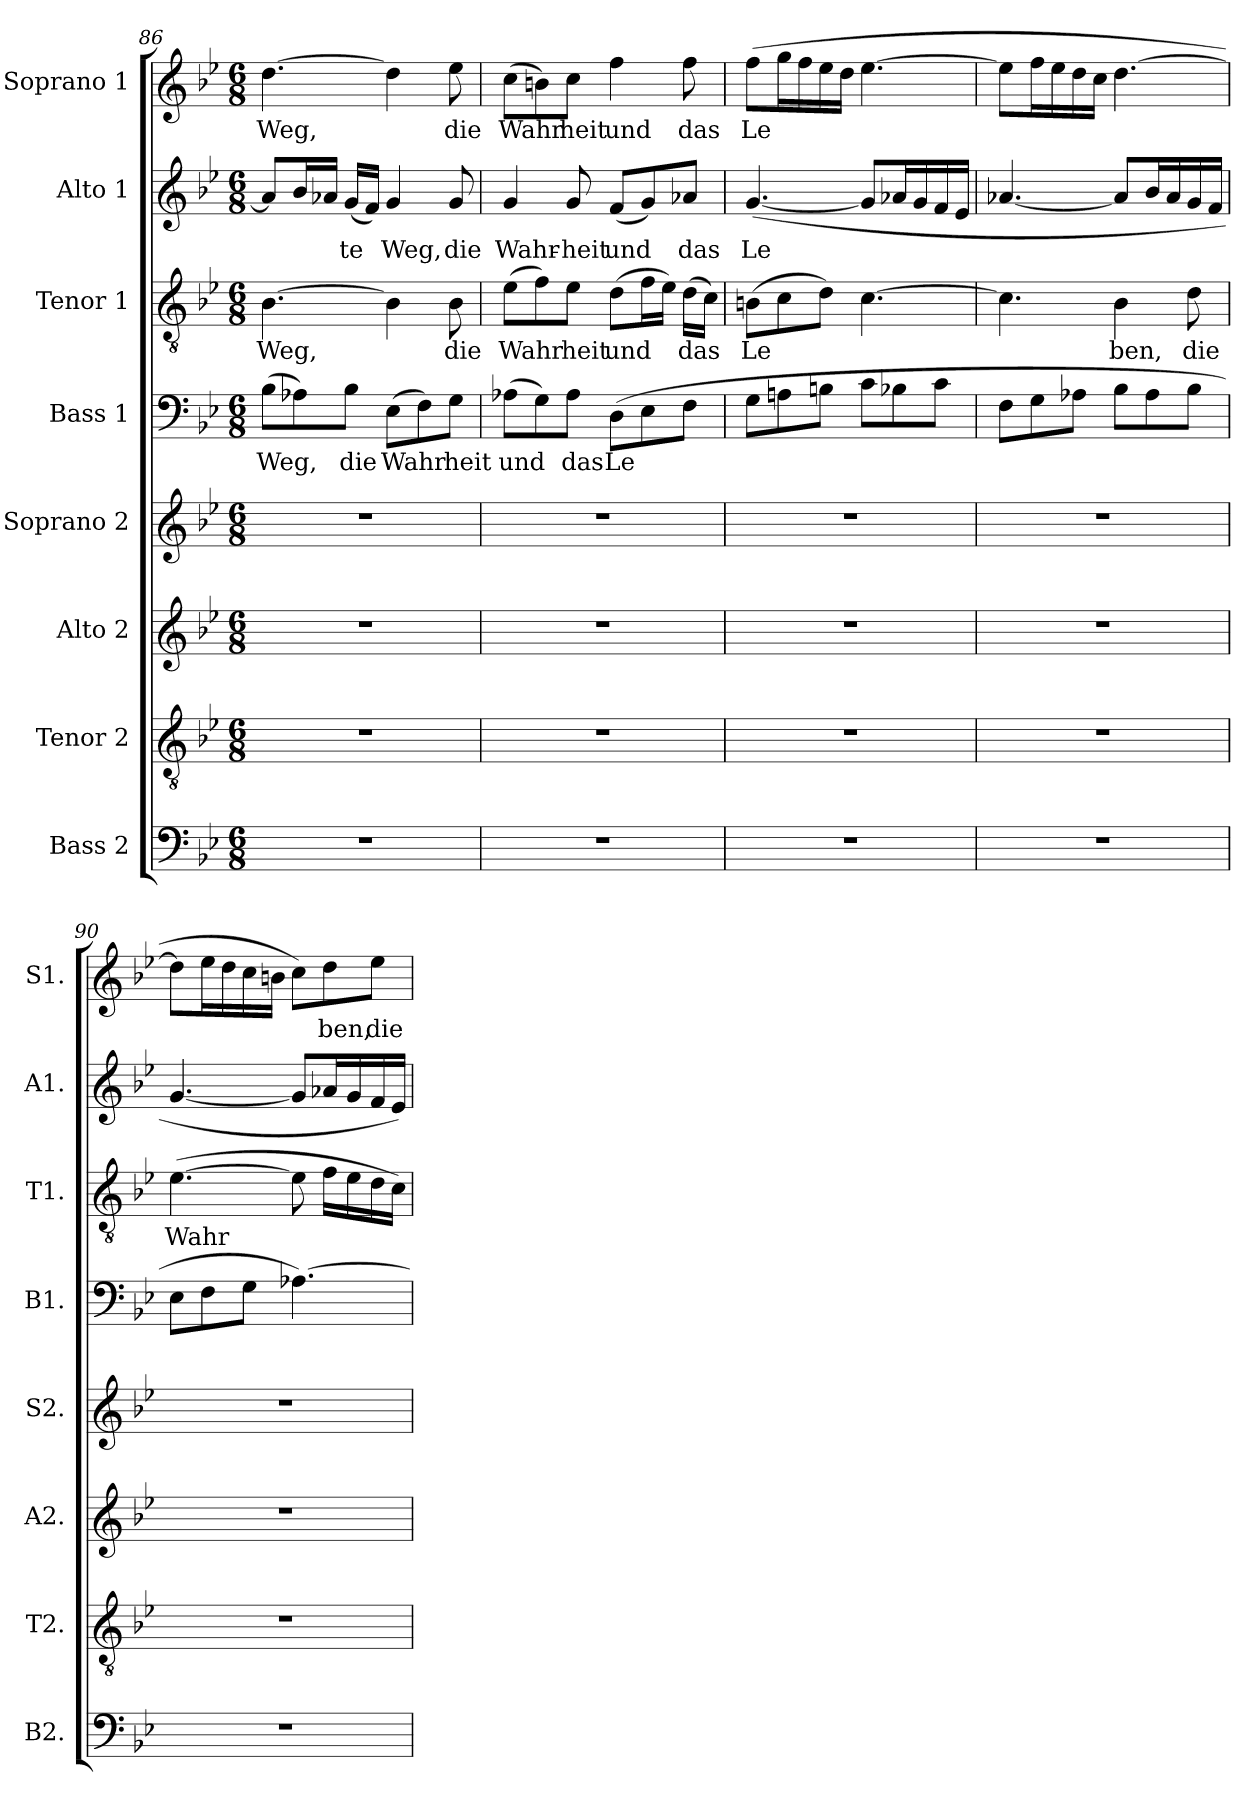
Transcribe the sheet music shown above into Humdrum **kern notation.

**kern	**kern	**kern	**kern	**kern	**text	**kern	**text	**kern	**text	**kern	**text
*part8	*part7	*part6	*part5	*part4	*part4	*part3	*part3	*part2	*part2	*part1	*part1
*staff8	*staff7	*staff6	*staff5	*staff4	*staff4	*staff3	*staff3	*staff2	*staff2	*staff1	*staff1
*I"Bass 2	*I"Tenor 2	*I"Alto 2	*I"Soprano 2	*I"Bass 1	*	*I"Tenor 1	*	*I"Alto 1	*	*I"Soprano 1	*
*I'B2.	*I'T2.	*I'A2.	*I'S2.	*I'B1.	*	*I'T1.	*	*I'A1.	*	*I'S1.	*
*clefF4	*clefGv2	*clefG2	*clefG2	*clefF4	*	*clefGv2	*	*clefG2	*	*clefG2	*
*k[b-e-]	*k[b-e-]	*k[b-e-]	*k[b-e-]	*k[b-e-]	*	*k[b-e-]	*	*k[b-e-]	*	*k[b-e-]	*
*B-:	*B-:	*B-:	*B-:	*B-:	*	*B-:	*	*B-:	*	*B-:	*
*M6/8	*M6/8	*M6/8	*M6/8	*M6/8	*	*M6/8	*	*M6/8	*	*M6/8	*
=86	=86	=86	=86	=86	=86	=86	=86	=86	=86	=86	=86
2.r	2.r	2.r	2.r	(8B-i\L	Weg,	[4.B-\	Weg,	8a-/L]	.	[4.dd\	Weg,
.	.	.	.	8A-X\)	.	.	.	16b-/L	.	.	.
.	.	.	.	.	.	.	.	16a-X/JJ	.	.	.
.	.	.	.	8B-\J	die	.	.	(16g/LL	te	.	.
.	.	.	.	.	.	.	.	16f/JJ)	.	.	.
.	.	.	.	(8E-\L	Wahr	4B-\]	.	4g/	Weg,	4dd\]	.
.	.	.	.	8F\)	.	.	.	.	.	.	.
.	.	.	.	8G\J	heit	8B-\	die	8g/	die	8ee-\	die
=87	=87	=87	=87	=87	=87	=87	=87	=87	=87	=87	=87
2.r	2.r	2.r	2.r	(8A-X\L	und	(8e-\L	Wahr	4g/	Wahr-	(8cc\L	Wahr
.	.	.	.	8G\)	.	8f\)	.	.	.	8bn\)	.
.	.	.	.	8A-\J	das	8e-\J	heit	8g/	-heit	8cc\J	heit
.	.	.	.	(8D\L	Le	(8d\L	und	(8f/L	und	4ff\	und
.	.	.	.	8E-\	.	16f\L	.	8g/)	.	.	.
.	.	.	.	.	.	16e-\JJ)	.	.	.	.	.
.	.	.	.	8F\J	.	(16d\LL	das	8a-X/J	das	8ff\	das
.	.	.	.	.	.	16c\JJ)	.	.	.	.	.
=88	=88	=88	=88	=88	=88	=88	=88	=88	=88	=88	=88
2.r	2.r	2.r	2.r	8G\L	.	(8Bn\L	Le	([4.g/	Le	(8ff\L	Le
.	.	.	.	8Ani\	.	8c\	.	.	.	16gg\L	.
.	.	.	.	.	.	.	.	.	.	16ff\	.
.	.	.	.	8Bn\J	.	8d\J)	.	.	.	16ee-\	.
.	.	.	.	.	.	.	.	.	.	16dd\JJ	.
.	.	.	.	8c\L	.	[4.c\	.	8g/L]	.	[4.ee-\	.
.	.	.	.	8B-X\	.	.	.	16a-X/L	.	.	.
.	.	.	.	.	.	.	.	16g/	.	.	.
.	.	.	.	8c\J	.	.	.	16f/	.	.	.
.	.	.	.	.	.	.	.	16e-/JJ	.	.	.
!!LO:PB:g=z
=89	=89	=89	=89	=89	=89	=89	=89	=89	=89	=89	=89
2.r	2.r	2.r	2.r	8F\L	.	4.c\]	.	[4.a-X/	.	8ee-\L]	.
.	.	.	.	8G\	.	.	.	.	.	16ff\L	.
.	.	.	.	.	.	.	.	.	.	16ee-\	.
.	.	.	.	8A-X\J	.	.	.	.	.	16dd\	.
.	.	.	.	.	.	.	.	.	.	16cc\JJ	.
.	.	.	.	8B-i\L	.	4B-\	ben,	8a-/L]	.	[4.dd\	.
.	.	.	.	8A-\	.	.	.	16b-/L	.	.	.
.	.	.	.	.	.	.	.	16a-/	.	.	.
.	.	.	.	8B-\J	.	8d\	die	16g/	.	.	.
.	.	.	.	.	.	.	.	16f/JJ	.	.	.
=90	=90	=90	=90	=90	=90	=90	=90	=90	=90	=90	=90
2.r	2.r	2.r	2.r	8E-\L	.	([4.e-\	Wahr	[4.g/	.	8dd\L]	.
.	.	.	.	8F\	.	.	.	.	.	16ee-\L	.
.	.	.	.	.	.	.	.	.	.	16dd\	.
.	.	.	.	8G\J	.	.	.	.	.	16cc\	.
.	.	.	.	.	.	.	.	.	.	16bn\JJ	.
.	.	.	.	[4.A-X\)	.	8e-\]	.	8g/L]	.	8cc\L)	.
.	.	.	.	.	.	16f\LL	.	16a-X/L	.	8dd\	ben,
.	.	.	.	.	.	16e-\	.	16g/	.	.	.
.	.	.	.	.	.	16d\	.	16f/	.	8ee-\J	die
.	.	.	.	.	.	16c\JJ)	.	16e-/JJ)	.	.	.
=	=	=	=	=	=	=	=	=	=	=	=
*-	*-	*-	*-	*-	*-	*-	*-	*-	*-	*-	*-
